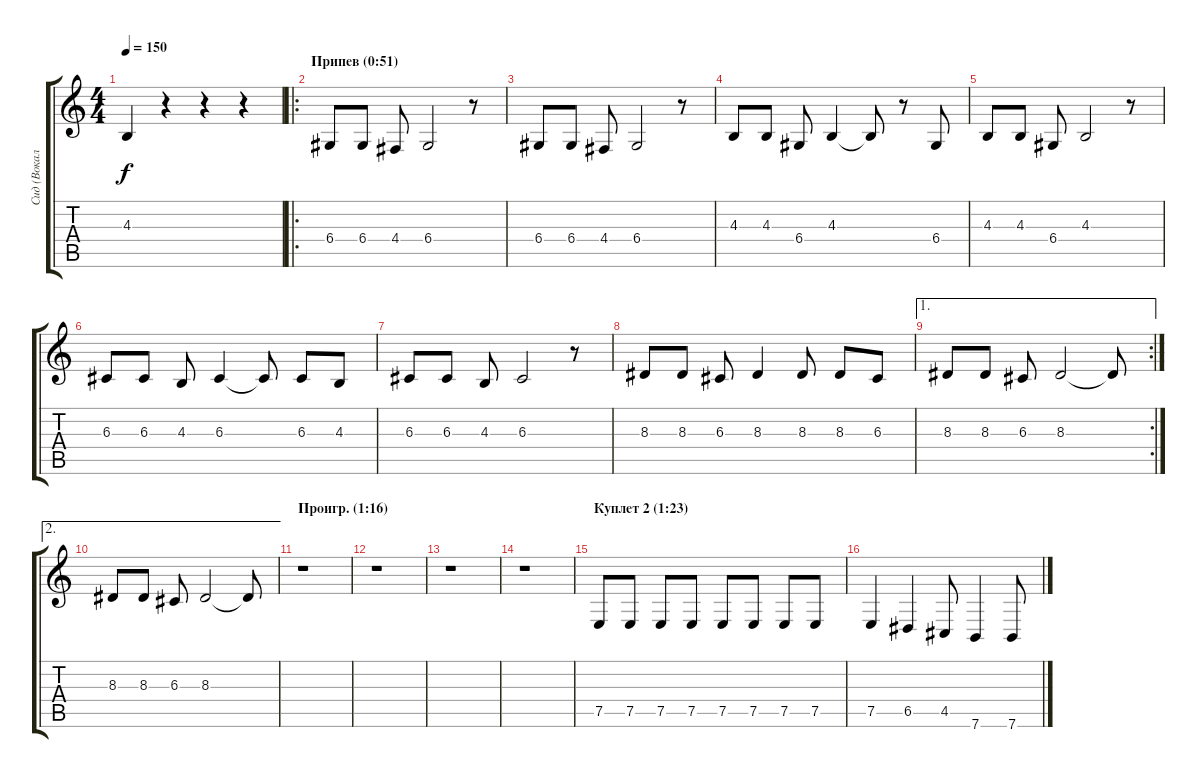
\track ("Сид (Вокал)" "Сид (Вокал") {instrument clarinet}
\staff {score tabs}
\tuning (E4 B3 G3 D3 A2 E2) {hide}
\ts (4 4)
\tempo 150
\clef g2
\ks c
4.3{t}.4{dy f} r.4 r.4 r.4 |
\ro
\section ("" "Припев (0:51)")
6.4.8 6.4.8 4.4.8 6.4.2 r.8 |
6.4.8 6.4.8 4.4.8 6.4.2 r.8 |
4.3.8 4.3.8 6.4.8 4.3.4 4.3{t}.8 r.8 6.4.8 |
4.3.8 4.3.8 6.4.8 4.3.2 r.8 |
6.3.8 6.3.8 4.3.8 6.3.4 6.3{t}.8 6.3.8 4.3.8 |
6.3.8 6.3.8 4.3.8 6.3.2 r.8 |
8.3.8 8.3.8 6.3.8 8.3.4 8.3.8 8.3.8 6.3.8 |
\ae 1
\rc 2
8.3.8 8.3.8 6.3.8 8.3.2 8.3{t}.8 |
\ae 2
8.3.8 8.3.8 6.3.8 8.3.2 8.3{t}.8 |
\section ("" "Проигр. (1:16)")
r.1 |
r.1 |
r.1 |
r.1 |
\section ("" "Куплет 2 (1:23)")
7.5.8 7.5.8 7.5.8 7.5.8 7.5.8 7.5.8 7.5.8 7.5.8 |
7.5.4 6.5.4 4.5.8 7.6.4 7.6.8
